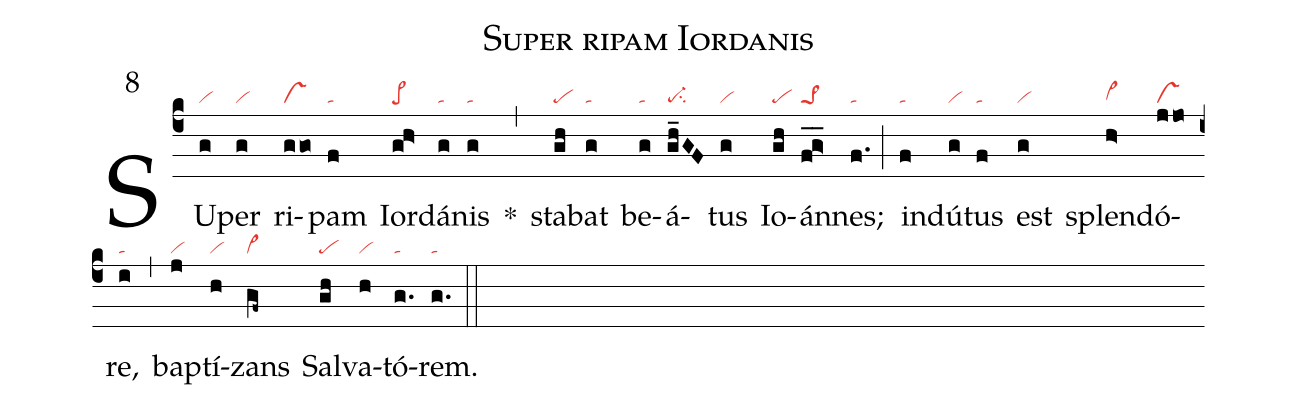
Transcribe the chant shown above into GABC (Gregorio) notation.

name: Super ripam Iordanis;
mode: 8;
nabc-lines: 1;
%%
(c4)
SU(g|vi)per(g|vi) ri(ggo|vs)pam(f|ta) Ior(gh>|pe>)dá(g|ta)nis(g|ta) *(,)
sta(gh|pe)bat(g|ta) be(g|ta)á(gh_GF|pe-su2)tus(g|vi) Io(gh|pe)án(f_g>_|pe>1)nes;(f.|ta) (;)
in(f|ta)dú(g|vi)tus(f|ta) est(g|vi) splen(h>|vi>hg)dó(jjo|vs)re,(i|ta) (,)
bap(j|vi)tí(h|vi)zans(gf~|vi>) Sal(gh|pe)va(h|vi)tó(g.|ta)rem.(g.|ta) (::)
